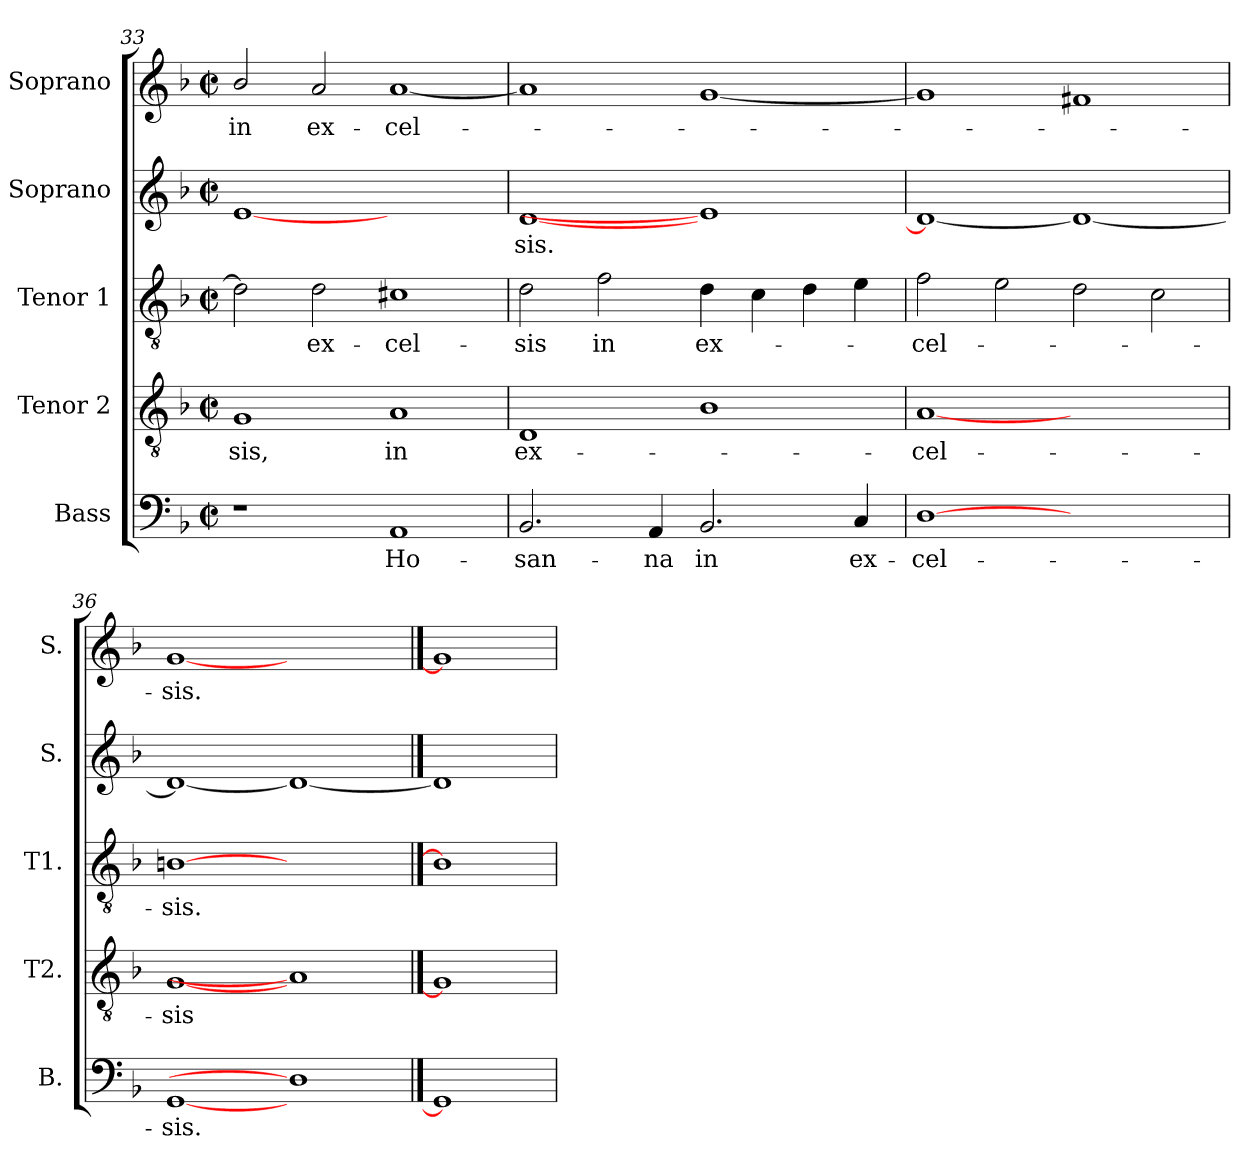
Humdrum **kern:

**kern	**text	**kern	**text	**kern	**text	**kern	**text	**kern	**text
*part5	*part5	*part4	*part4	*part3	*part3	*part2	*part2	*part1	*part1
*staff5	*staff5	*staff4	*staff4	*staff3	*staff3	*staff2	*staff2	*staff1	*staff1
*I"Bass	*	*I"Tenor 2	*	*I"Tenor 1	*	*I"Soprano	*	*I"Soprano	*
*I'B.	*	*I'T2.	*	*I'T1.	*	*I'S.	*	*I'S.	*
*clefF4	*	*clefGv2	*	*clefGv2	*	*clefG2	*	*clefG2	*
*	*	*ITrd7c12	*	*ITrd7c12	*	*	*	*	*
*k[b-]	*	*k[b-]	*	*k[b-]	*	*k[b-]	*	*k[b-]	*
*F:	*	*F:	*	*F:	*	*F:	*	*F:	*
*M2/2	*	*M2/2	*	*M2/2	*	*M2/2	*	*M2/2	*
*met(c|)	*	*met(c|)	*	*met(c|)	*	*met(c|)	*	*met(c|)	*
=33	=33	=33	=33	=33	=33	=33	=33	=33	=33
!	!	!	!LO:LY:b:color=#000000	!	!	!	!	!	!
!	!	!	!	!	!	!	!	!	!LO:LY:b:color=#000000
1r	.	1GGi	-sis,	2Di\]	.	[1ei	.	2b-i/	in
!	!	!	!	!	!LO:LY:b:color=#000000	!	!	!	!
!	!	!	!	!	!	!	!	!	!LO:LY:b:color=#000000
.	.	.	.	2Di\	ex-	.	.	2ai/	ex-
!	!LO:LY:b:color=#000000	!	!	!	!	!	!	!	!
!	!	!	!LO:LY:b:color=#000000	!	!	!	!	!	!
!	!	!	!	!	!LO:LY:b:color=#000000	!	!	!	!
!	!	!	!	!	!	!	!	!	!LO:LY:b:color=#000000
1AAi	Ho-	1AAi	in	1C#Xi	-cel-	1ryy	.	[<1ai	-cel-
=34	=34	=34	=34	=34	=34	=34	=34	=34	=34
!	!LO:LY:b:color=#000000	!	!	!	!	!	!	!	!
!	!	!	!LO:LY:b:color=#000000	!	!	!	!	!	!
!	!	!	!	!	!LO:LY:b:color=#000000	!	!	!	!
!	!	!	!	!	!	!	!LO:LY:b:color=#000000	!	!
2.BB-i/	-san-	1DDi	ex-	2Di\	-sis	[<1di	-sis.	1ai]	.
!	!	!	!	!	!LO:LY:b:color=#000000	!	!	!	!
.	.	.	.	2Fi\	in	.	.	.	.
!	!LO:LY:b:color=#000000	!	!	!	!	!	!	!	!
4AAi/	-na	.	.	.	.	.	.	.	.
!	!LO:LY:b:color=#000000	!	!	!	!	!	!	!	!
!	!	!	!	!	!LO:LY:b:color=#000000	!	!	!	!
2.BB-i/	in	1BB-i	.	4Di\	ex-	1ei]	.	[<1gi	.
.	.	.	.	4Ci\	.	.	.	.	.
.	.	.	.	4Di\	.	.	.	.	.
!	!LO:LY:b:color=#000000	!	!	!	!	!	!	!	!
4Ci/	ex-	.	.	4Ei\	.	.	.	.	.
=35	=35	=35	=35	=35	=35	=35	=35	=35	=35
!	!LO:LY:b:color=#000000	!	!	!	!	!	!	!	!
!	!	!	!LO:LY:b:color=#000000	!	!	!	!	!	!
!	!	!	!	!	!LO:LY:b:color=#000000	!	!	!	!
[1Di	-cel-	[1AAi	-cel-	2Fi\	-cel-	1di_<	.	1gi]	.
.	.	.	.	2Ei\	.	.	.	.	.
1ryy	.	1ryy	.	2Di\	.	1di_	.	1f#Xi	.
.	.	.	.	2Ci\	.	.	.	.	.
=36	=36	=36	=36	=36	=36	=36	=36	=36	=36
!	!LO:LY:b:color=#000000	!	!	!	!	!	!	!	!
!	!	!	!LO:LY:b:color=#000000	!	!	!	!	!	!
!	!	!	!	!	!LO:LY:b:color=#000000	!	!	!	!
!	!	!	!	!	!	!	!	!	!LO:LY:b:color=#000000
[1GGi	-sis.	[1GGi	-sis	[1BBni	-sis.	1di_<	.	[1gi	-sis.
1Di]	.	1AAi]	.	1ryy	.	1di_	.	1ryy	.
==37	==37	==37	==37	==37	==37	==37	==37	==37	==37
1GGi]	.	1GGi]	.	1BBi]	.	1di]	.	1gi]	.
=	=	=	=	=	=	=	=	=	=
*-	*-	*-	*-	*-	*-	*-	*-	*-	*-
